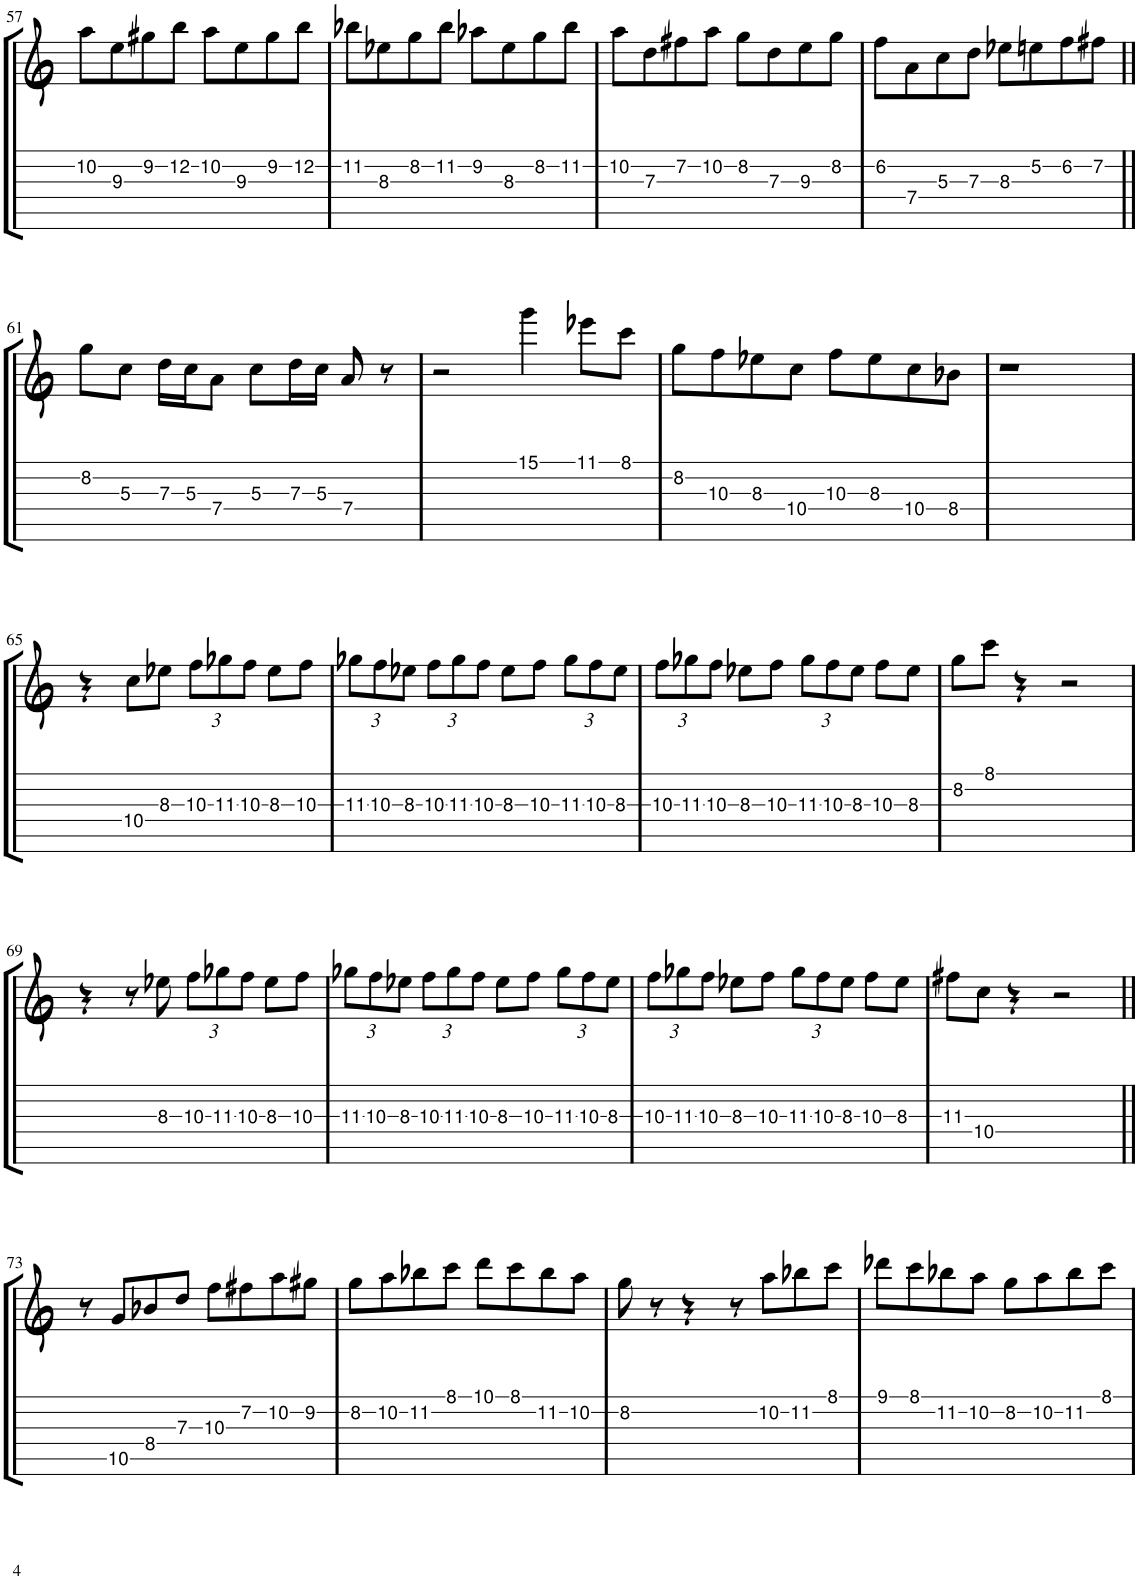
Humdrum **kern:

**kern	**kern
*part2	*part1
*staff2	*staff1
*I"Jazz Guitar	*I"Electric Guitar
*	*I'Elec Gtr
!!LO:PB:g=z
*	*clefG2
*	*Trd7c12
*k[]	*k[]
*M4/4	*M4/4
=57	=57
8aL	8aa\L
8eJ	8ee\
8g#L	8gg#X\
8bJ	8bb\J
8aL	8aa\L
8eJ	8ee\
8g#L	8gg#\
8bJ	8bb\J
=58	=58
8b-L	8bb-X\L
8e-J	8ee-X\
8gL	8gg\
8b-J	8bb-\J
8a-L	8aa-X\L
8e-J	8ee-\
8gL	8gg\
8b-J	8bb-\J
=59	=59
8aL	8aa\L
8dJ	8dd\
8f#L	8ff#X\
8aJ	8aa\J
8gL	8gg\L
8dJ	8dd\
8eL	8ee\
8gJ	8gg\J
=60	=60
8fL	8ff\L
8AJ	8a\
8cL	8cc\
8dJ	8dd\J
8e-L	8ee-X\L
8eJ	8een\
8fL	8ff\
8f#J	8ff#X\J
!!LO:LB:g=z
=61||	=61||
8gL	8gg\L
8cJ	8cc\J
16dLL	16dd\LL
16cJ	16cc\J
8AJ	8a\J
8cL	8cc\L
16dL	16dd\L
16cJJ	16cc\JJ
8A	8a/
8r	8r
=62	=62
2r	2r
4gg	4ggg\
8ee-XL	8eee-X\L
8ccJ	8ccc\J
=63	=63
8gL	8gg\L
8fJ	8ff\
8e-XL	8ee-X\
8cJ	8cc\J
8fL	8ff\L
8e-J	8ee-\
8cL	8cc\
8B-XJ	8b-X\J
=64	=64
1r	1r
!!LO:LB:g=z
=65	=65
4r	4r
8cL	8cc\L
8e-XJ	8ee-X\J
*Xbrackettup	*Xbrackettup
12fL	12ff\L
12g-X	12gg-X\
12fJ	12ff\J
8e-L	8ee-\L
8fJ	8ff\J
=66	=66
12g-XL	12gg-X\L
12f	12ff\
12e-XJ	12ee-X\J
12fL	12ff\L
12g-	12gg-\
12fJ	12ff\J
8e-L	8ee-\L
8fJ	8ff\J
12g-L	12gg-\L
12f	12ff\
12e-J	12ee-\J
=67	=67
12fL	12ff\L
12g-X	12gg-X\
12fJ	12ff\J
8e-XL	8ee-X\L
8fJ	8ff\J
12g-L	12gg-\L
12f	12ff\
12e-J	12ee-\J
8fL	8ff\L
8e-J	8ee-\J
=68	=68
8gL	8gg\L
8ccJ	8ccc\J
4r	4r
2r	2r
!!LO:LB:g=z
=69	=69
4r	4r
8r	8r
8e-X	8ee-X\
12fL	12ff\L
12g-X	12gg-X\
12fJ	12ff\J
8e-L	8ee-\L
8fJ	8ff\J
=70	=70
12g-XL	12gg-X\L
12f	12ff\
12e-XJ	12ee-X\J
12fL	12ff\L
12g-	12gg-\
12fJ	12ff\J
8e-L	8ee-\L
8fJ	8ff\J
12g-L	12gg-\L
12f	12ff\
12e-J	12ee-\J
=71	=71
12fL	12ff\L
12g-X	12gg-X\
12fJ	12ff\J
8e-XL	8ee-X\L
8fJ	8ff\J
12g-L	12gg-\L
12f	12ff\
12e-J	12ee-\J
8fL	8ff\L
8e-J	8ee-\J
=72	=72
8f#XL	8ff#X\L
8cJ	8cc\J
4r	4r
2r	2r
!!LO:LB:g=z
=73||	=73||
8r	8r
8G	8g/L
8B-L	8b-X/
8dJ	8dd/J
8fL	8ff\L
8f#J	8ff#X\
8aL	8aa\
8g#J	8gg#X\J
=74	=74
8gL	8gg\L
8aJ	8aa\
8b-L	8bb-X\
8ccJ	8ccc\J
8ddL	8ddd\L
8ccJ	8ccc\
8b-L	8bb-\
8aJ	8aa\J
=75	=75
8g	8gg\
8r	8r
4r	4r
8r	8r
8a	8aa\L
8b-L	8bb-X\
8ccJ	8ccc\J
=76	=76
8dd-L	8ddd-X\L
8ccJ	8ccc\
8b-L	8bb-X\
8aJ	8aa\J
8gL	8gg\L
8aJ	8aa\
8b-L	8bb-\
8ccJ	8ccc\J
=	=
*-	*-
